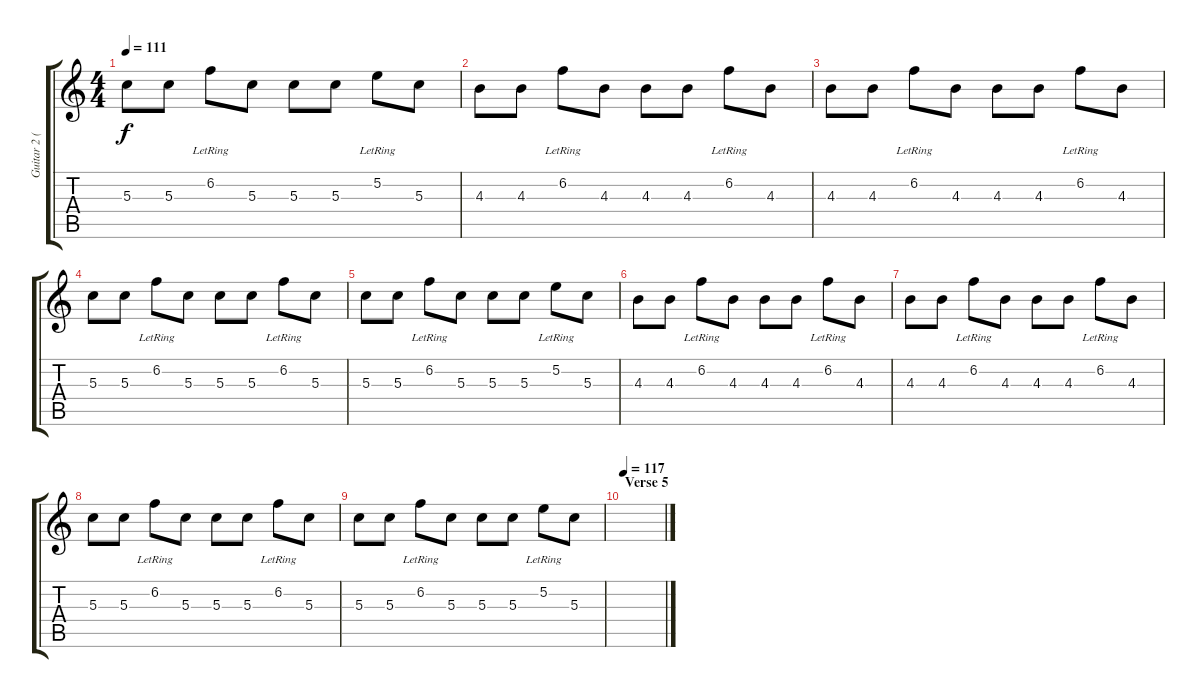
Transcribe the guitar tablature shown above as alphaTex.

\track ("Guitar 2 (Paul)" "Guitar 2 (") {instrument acousticguitarsteel}
\staff {score tabs}
\tuning (E4 B3 G3 D3 A2 E2) {hide}
\ts (4 4)
\tempo 111
\clef g2
\ks c
5.3.8{dy f} 5.3.8 6.2{lr}.8 5.3.8 5.3.8 5.3.8 5.2{lr}.8 5.3.8 |
4.3.8 4.3.8 6.2{lr}.8 4.3.8 4.3.8 4.3.8 6.2{lr}.8 4.3.8 |
4.3.8 4.3.8 6.2{lr}.8 4.3.8 4.3.8 4.3.8 6.2{lr}.8 4.3.8 |
5.3.8 5.3.8 6.2{lr}.8 5.3.8 5.3.8 5.3.8 6.2{lr}.8 5.3.8 |
5.3.8 5.3.8 6.2{lr}.8 5.3.8 5.3.8 5.3.8 5.2{lr}.8 5.3.8 |
4.3.8 4.3.8 6.2{lr}.8 4.3.8 4.3.8 4.3.8 6.2{lr}.8 4.3.8 |
4.3.8 4.3.8 6.2{lr}.8 4.3.8 4.3.8 4.3.8 6.2{lr}.8 4.3.8 |
5.3.8 5.3.8 6.2{lr}.8 5.3.8 5.3.8 5.3.8 6.2{lr}.8 5.3.8 |
5.3.8 5.3.8 6.2{lr}.8 5.3.8 5.3.8 5.3.8 5.2{lr}.8 5.3.8 |
\section ("" "Verse 5")
\tempo 117
